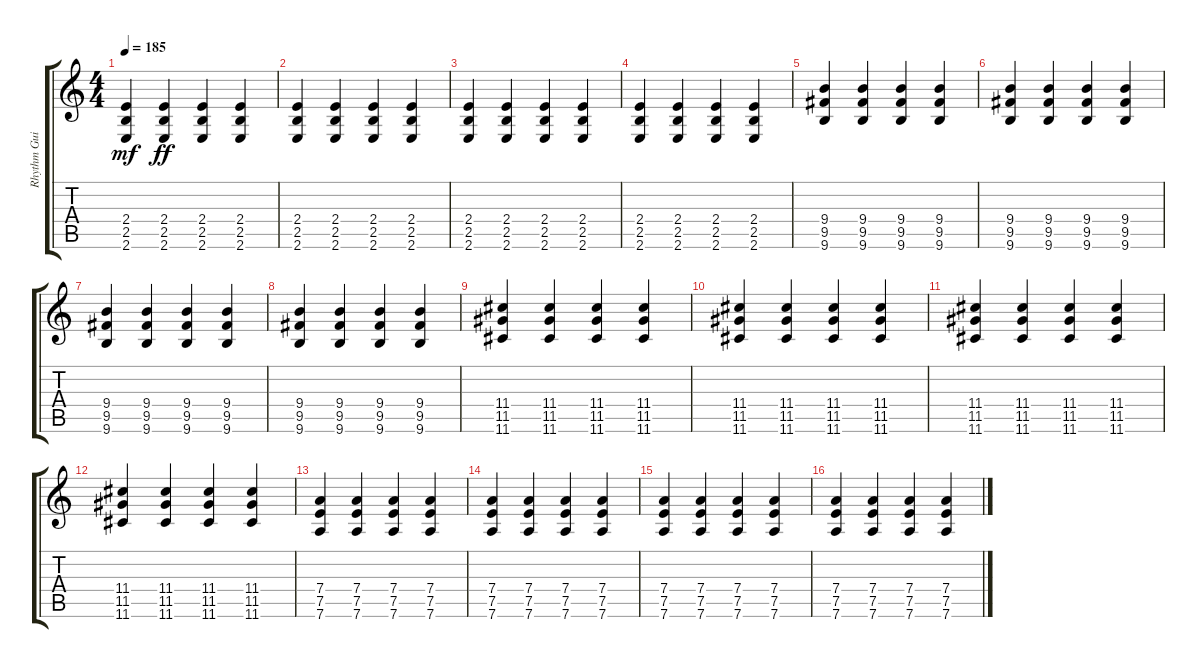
\track ("Rhythm Guitar" "Rhythm Gui") {instrument overdrivenguitar}
\staff {score tabs}
\tuning (E4 B3 G3 D3 A2 D2) {hide}
\ts (4 4)
\tempo 185
\clef g2
\ks c
(2.4 2.5 2.6).4{dy mf} (2.4 2.5 2.6).4{dy ff} (2.4 2.5 2.6).4 (2.4 2.5 2.6).4 |
(2.4 2.5 2.6).4 (2.4 2.5 2.6).4 (2.4 2.5 2.6).4 (2.4 2.5 2.6).4 |
(2.4 2.5 2.6).4 (2.4 2.5 2.6).4 (2.4 2.5 2.6).4 (2.4 2.5 2.6).4 |
(2.4 2.5 2.6).4 (2.4 2.5 2.6).4 (2.4 2.5 2.6).4 (2.4 2.5 2.6).4 |
(9.4 9.5 9.6).4 (9.4 9.5 9.6).4 (9.4 9.5 9.6).4 (9.4 9.5 9.6).4 |
(9.4 9.5 9.6).4 (9.4 9.5 9.6).4 (9.4 9.5 9.6).4 (9.4 9.5 9.6).4 |
(9.4 9.5 9.6).4 (9.4 9.5 9.6).4 (9.4 9.5 9.6).4 (9.4 9.5 9.6).4 |
(9.4 9.5 9.6).4 (9.4 9.5 9.6).4 (9.4 9.5 9.6).4 (9.4 9.5 9.6).4 |
(11.4 11.5 11.6).4 (11.4 11.5 11.6).4 (11.4 11.5 11.6).4 (11.4 11.5 11.6).4 |
(11.4 11.5 11.6).4 (11.4 11.5 11.6).4 (11.4 11.5 11.6).4 (11.4 11.5 11.6).4 |
(11.4 11.5 11.6).4 (11.4 11.5 11.6).4 (11.4 11.5 11.6).4 (11.4 11.5 11.6).4 |
(11.4 11.5 11.6).4 (11.4 11.5 11.6).4 (11.4 11.5 11.6).4 (11.4 11.5 11.6).4 |
(7.4 7.5 7.6).4 (7.4 7.5 7.6).4 (7.4 7.5 7.6).4 (7.4 7.5 7.6).4 |
(7.4 7.5 7.6).4 (7.4 7.5 7.6).4 (7.4 7.5 7.6).4 (7.4 7.5 7.6).4 |
(7.4 7.5 7.6).4 (7.4 7.5 7.6).4 (7.4 7.5 7.6).4 (7.4 7.5 7.6).4 |
(7.4 7.5 7.6).4 (7.4 7.5 7.6).4 (7.4 7.5 7.6).4 (7.4 7.5 7.6).4
